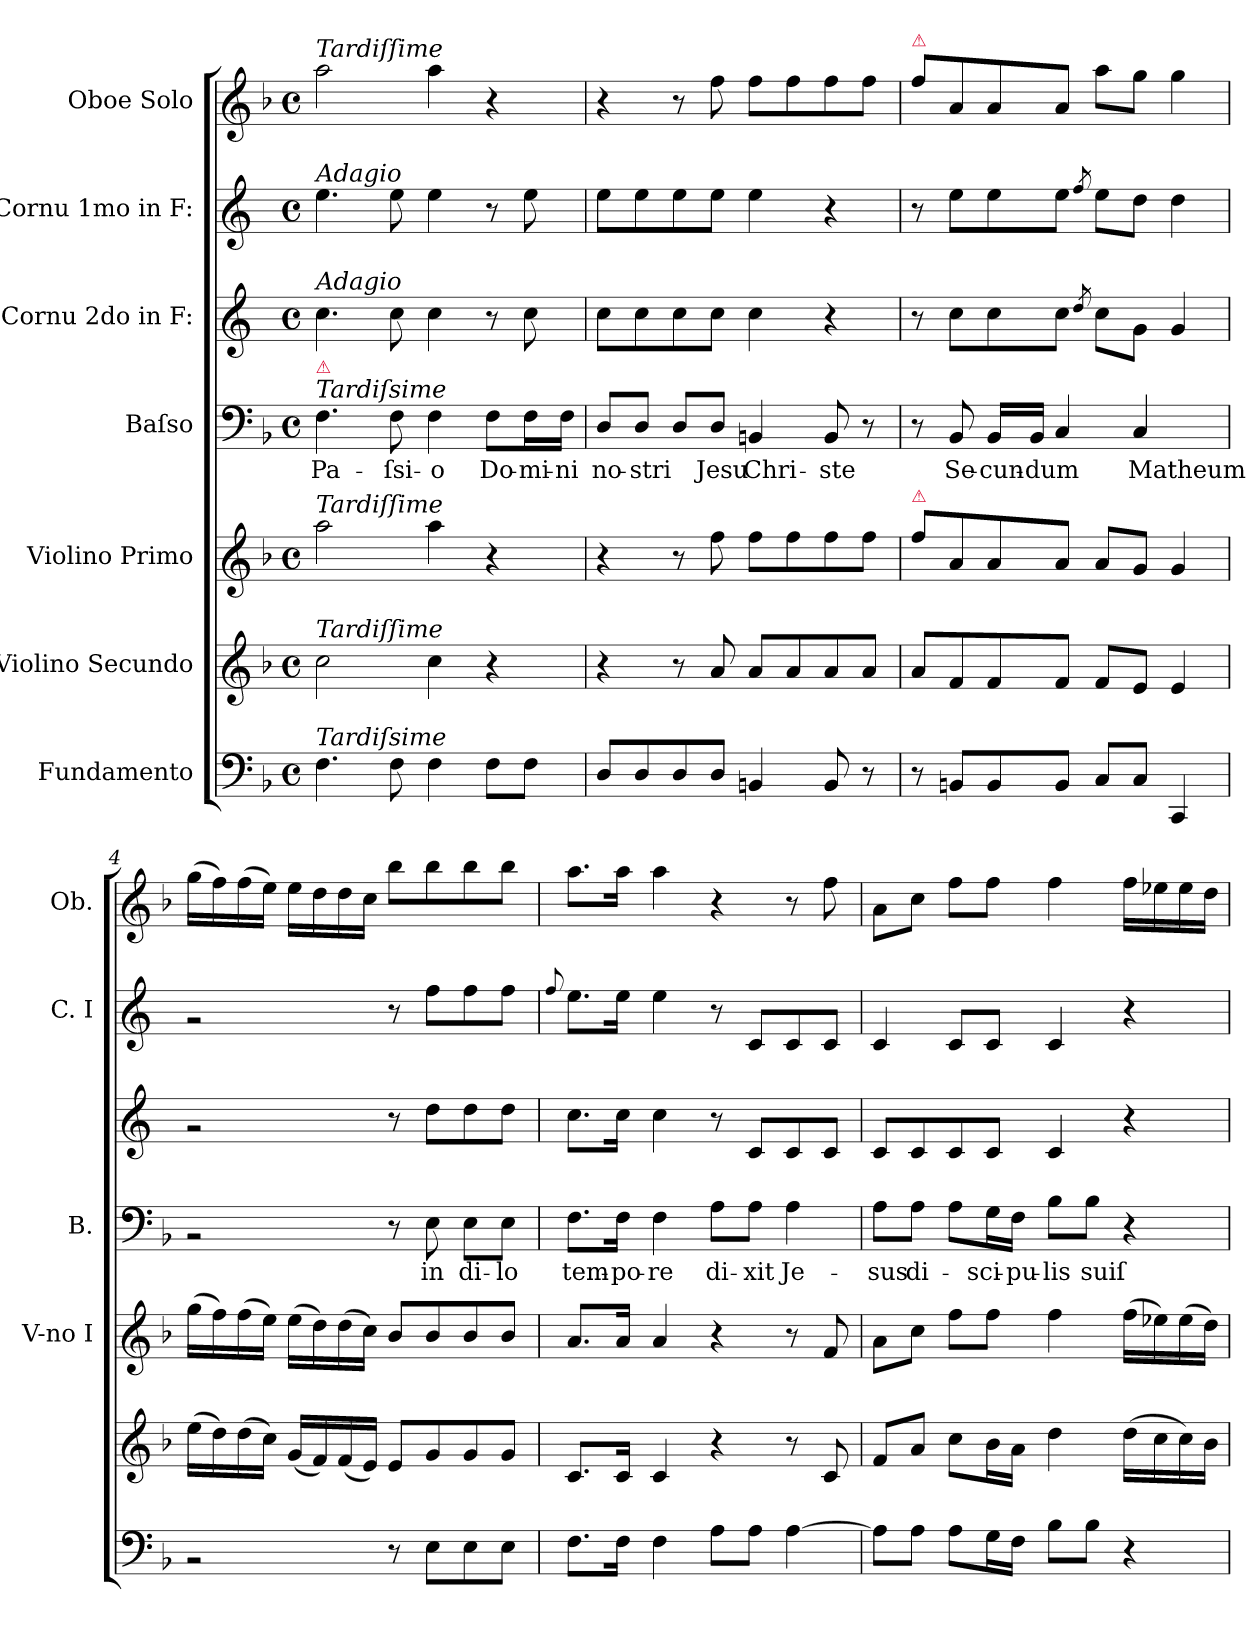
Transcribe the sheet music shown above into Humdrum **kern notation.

**kern	**kern	**kern	**kern	**text	**kern	**kern	**kern
*part7	*part6	*part5	*part4	*part4	*part3	*part2	*part1
*staff7	*staff6	*staff5	*staff4	*staff4	*staff3	*staff2	*staff1
*I"Fundamento	*I"Violino Secundo	*I"Violino Primo	*I"Baſso	*	*I"Cornu 2do in F:	*I"Cornu 1mo in F:	*I"Oboe Solo
*	*	*I'V-no I	*I'B.	*	*	*I'C. I	*I'Ob.
*clefF4	*clefG2	*clefG2	*clefF4	*	*clefG2	*clefG2	*clefG2
*	*	*	*	*	*ITrd4c7	*ITrd4c7	*
*k[b-]	*k[b-]	*k[b-]	*k[b-]	*	*k[b-]	*k[b-]	*k[b-]
*M4/4	*M4/4	*M4/4	*M4/4	*	*M4/4	*M4/4	*M4/4
*met(c)	*met(c)	*met(c)	*met(c)	*	*met(c)	*met(c)	*met(c)
=1	=1	=1	=1	=1	=1	=1	=1
!	!	!	!	!	!	!	!LO:TX:a:i:t=Tardiſſime
!	!	!	!	!	!	!LO:TX:a:i:t=Adagio	!
!	!	!	!	!	!LO:TX:a:i:t=Adagio	!	!
!	!	!	!LO:TX:a:i:t=Tardiſsime	!	!	!	!
!	!	!	!LO:TX:a:color=crimson:t=⚠	!	!	!	!
!	!	!LO:TX:a:i:t=Tardiſſime	!	!	!	!	!
!	!LO:TX:a:i:t=Tardiſſime	!	!	!	!	!	!
!LO:TX:a:i:t=Tardiſsime	!	!	!	!	!	!	!
4.F\	2cc\	2aa\	4.F\	Pa-	4.f\	4.a\	2aa\
8F\	.	.	8F\	-ſsi-	8f\	8a\	.
4F\	4cc\	4aa\	4F\	-o	4f\	4a\	4aa\
8F\L	4r	4r	8F\L	Do-	8r	8r	4r
8F\J	.	.	16F\L	-mi-	8f\	8a\	.
.	.	.	16F\JJ	-ni	.	.	.
=2	=2	=2	=2	=2	=2	=2	=2
8D/L	4r	4r	8D/L	no-	8f\L	8a\L	4r
8D/	.	.	8D/J	-stri	8f\	8a\	.
8D/	8r	8r	8D/L	.	8f\	8a\	8r
8D/J	8a/	8ff\	8D/J	Jesu	8f\J	8a\J	8ff\
4BBn/	8a/L	8ff\L	4BBn/	Chri-	4f\	4a\	8ff\L
.	8a/	8ff\	.	.	.	.	8ff\
8BB/	8a/	8ff\	8BB/	-ste	4r	4r	8ff\
8r	8a/J	8ff\J	8r	.	.	.	8ff\J
=3	=3	=3	=3	=3	=3	=3	=3
!	!	!	!	!	!	!	!LO:TX:a:color=crimson:t=⚠
!	!	!LO:TX:a:color=crimson:t=⚠	!	!	!	!	!
8r	8a/L	8ff\L	8r	.	8r	8r	8ff\L
8BBn/L	8f/	8a/	8BB-/	Se-	8f\L	8a\L	8a/
8BB/	8f/	8a/	16BB-/LL	-cun-	8f\	8a\	8a/
.	.	.	16BB-/JJ	-dum	.	.	.
8BB/J	8f/J	8a/J	4C/	.	8f\J	8a\J	8a/J
.	.	.	.	.	8qg/	8qb-/	.
8C/L	8f/L	8a/L	.	.	8f\L	8a\L	8aa\L
!	!	!	!LO:N:vis=4	!	!	!	!
8C/J	8e/J	8g/J	8C/	Matheum	8c\J	8g\J	8gg\J
4CC/	4e/	4g/	4ryy	.	4c/	4g\	4gg\
=4	=4	=4	=4	=4	=4	=4	=4
2rBB	(>16ee\LL	(>16gg\LL	2rBB	.	2rg	2rg	(>16gg\LL
.	16dd\)	16ff\)	.	.	.	.	16ff\)
.	(>16dd\	(>16ff\	.	.	.	.	(>16ff\
.	16cc\JJ)	16ee\JJ)	.	.	.	.	16ee\JJ)
.	(<16g/LL	(>16ee\LL	.	.	.	.	16ee\LL
.	16f/)	16dd\)	.	.	.	.	16dd\
.	(<16f/	(>16dd\	.	.	.	.	16dd\
.	16e/JJ)	16cc\JJ)	.	.	.	.	16cc\JJ
8r	8e/L	8b-/L	8r	.	8r	8r	8bb-\L
8E\L	8g/	8b-/	8E\	in	8g\L	8b-\L	8bb-\
8E\	8g/	8b-/	8E\L	di-	8g\	8b-\	8bb-\
8E\J	8g/J	8b-/J	8E\J	-lo	8g\J	8b-\J	8bb-\J
=5	=5	=5	=5	=5	=5	=5	=5
.	.	.	.	.	.	8qqb-/	.
8.F\L	8.c/L	8.a/L	8.F\L	tem-	8.f\L	8.a\L	8.aa\L
16F\Jk	16c/Jk	16a/Jk	16F\Jk	-po-	16f\Jk	16a\Jk	16aa\Jk
4F\	4c/	4a/	4F\	-re	4f\	4a\	4aa\
8A\L	4r	4r	8A\L	di-	8r	8r	4r
8A\J	.	.	8A\J	-xit	8F/L	8F/L	.
[4A\	8r	8r	4A\	Je-	8F/	8F/	8r
.	8c/	8f/	.	.	8F/J	8F/J	8ff\
=6	=6	=6	=6	=6	=6	=6	=6
8A\L]	8f/L	8a\L	8A\L	-sus	8F/L	4F/	8a\L
8A\J	8a/J	8cc\J	8A\J	di-	8F/	.	8cc\J
8A\L	8cc\L	8ff\L	8A\L	.	8F/	8F/L	8ff\L
16G\L	16b-\L	8ff\J	16G\L	-sci-	8F/J	8F/J	8ff\J
16F\JJ	16a\JJ	.	16F\JJ	-pu-	.	.	.
8B-\L	4dd\	4ff\	8B-\L	-lis	4F/	4F/	4ff\
8B-\J	.	.	8B-\J	suiſ	.	.	.
4r	(>16dd\LL	(>16ff\LL	4r	.	4r	4r	16ff\LL
.	16cc\	16ee-X\)	.	.	.	.	16ee-X\
.	16cc\)	(16ee-\	.	.	.	.	16ee-\
.	16b-\JJ	16dd\JJ)	.	.	.	.	16dd\JJ
=	=	=	=	=	=	=	=
*-	*-	*-	*-	*-	*-	*-	*-
